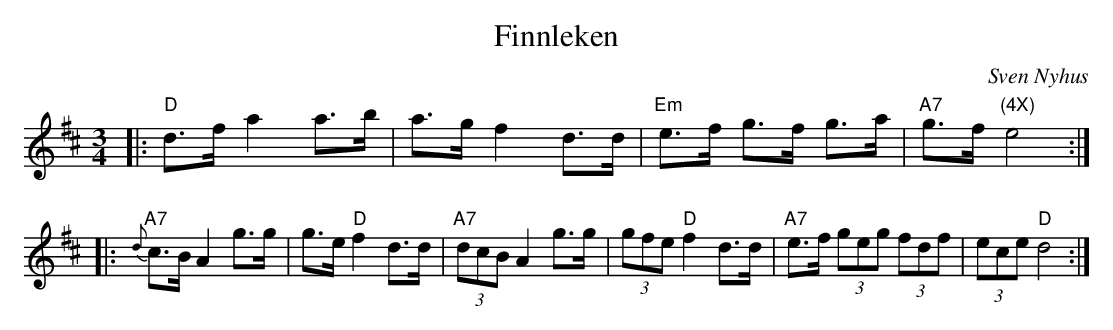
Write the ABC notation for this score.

X:1
T:Finnleken
C:Sven Nyhus
M:3/4
L:1/8
K:D
|: "D"d>f a2 a>b | a>g f2 d>d | "Em"e>f g>f g>a | "A7"g>f "(4X)"e4 :|
|: "A7"{d}c>B A2 g>g | g>e "D"f2 d>d | "A7"(3dcB A2 g>g | (3gfe "D"f2 d>d | "A7" e>f (3geg (3fdf | (3ece "D"d4 :|
